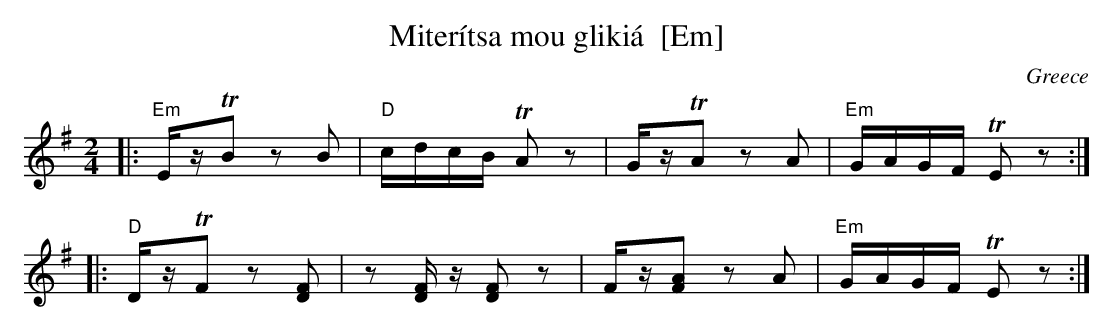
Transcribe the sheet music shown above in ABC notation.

X:1
T: Miter\'itsa mou gliki\'a  [Em]
O: Greece
M: 2/4
L: 1/16
K: Em
|: "Em"EzTB2 z2B2 | "D"cdcB TA2z2 | GzTA2 z2A2 | "Em"GAGF TE2z2 :|
|: "D"DzTF2 z2[F2D2] | z2[FD]z [F2D2]z2 | Fz[A2F2] z2A2 | "Em"GAGF TE2z2 :|
